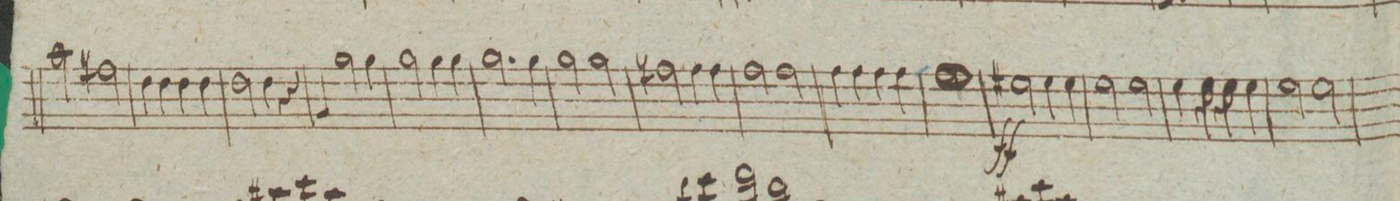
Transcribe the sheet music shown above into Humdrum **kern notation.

**kern	**dynam
*I"Fagoto 2do	*
*clefF4	*
*k[]	*
*met(c|)	*
*M4/4	*
2c\	.
2An\	.
=43	=43
4F\	.
4F\	.
4F\	.
4F\	.
=44	=44
2F\	.
4F\	.
4r	.
=45	=45
4BB/	.
2B\	.
4B\	.
=46	=46
2B\	.
4B\	.
4B\	.
=47	=47
2.B\	.
4B\	.
=48	=48
2B\	.
2B\	.
=49	=49
2An\	.
4A\	.
4A\	.
=50	=50
2A\	.
2A\	.
=51	=51
4A\	.
4A\	.
4A\	.
4A\	.
=52	=52
1A\	.
=53	=53
2G#X\	ff
4G#\	.
4G#\	.
=54	=54
2G\	.
2G\	.
=55	=55
4G\	.
4G\	.
4G\	.
4G\	.
=56	=56
2G\	.
2G\	.
=57	=57
*-	*-
